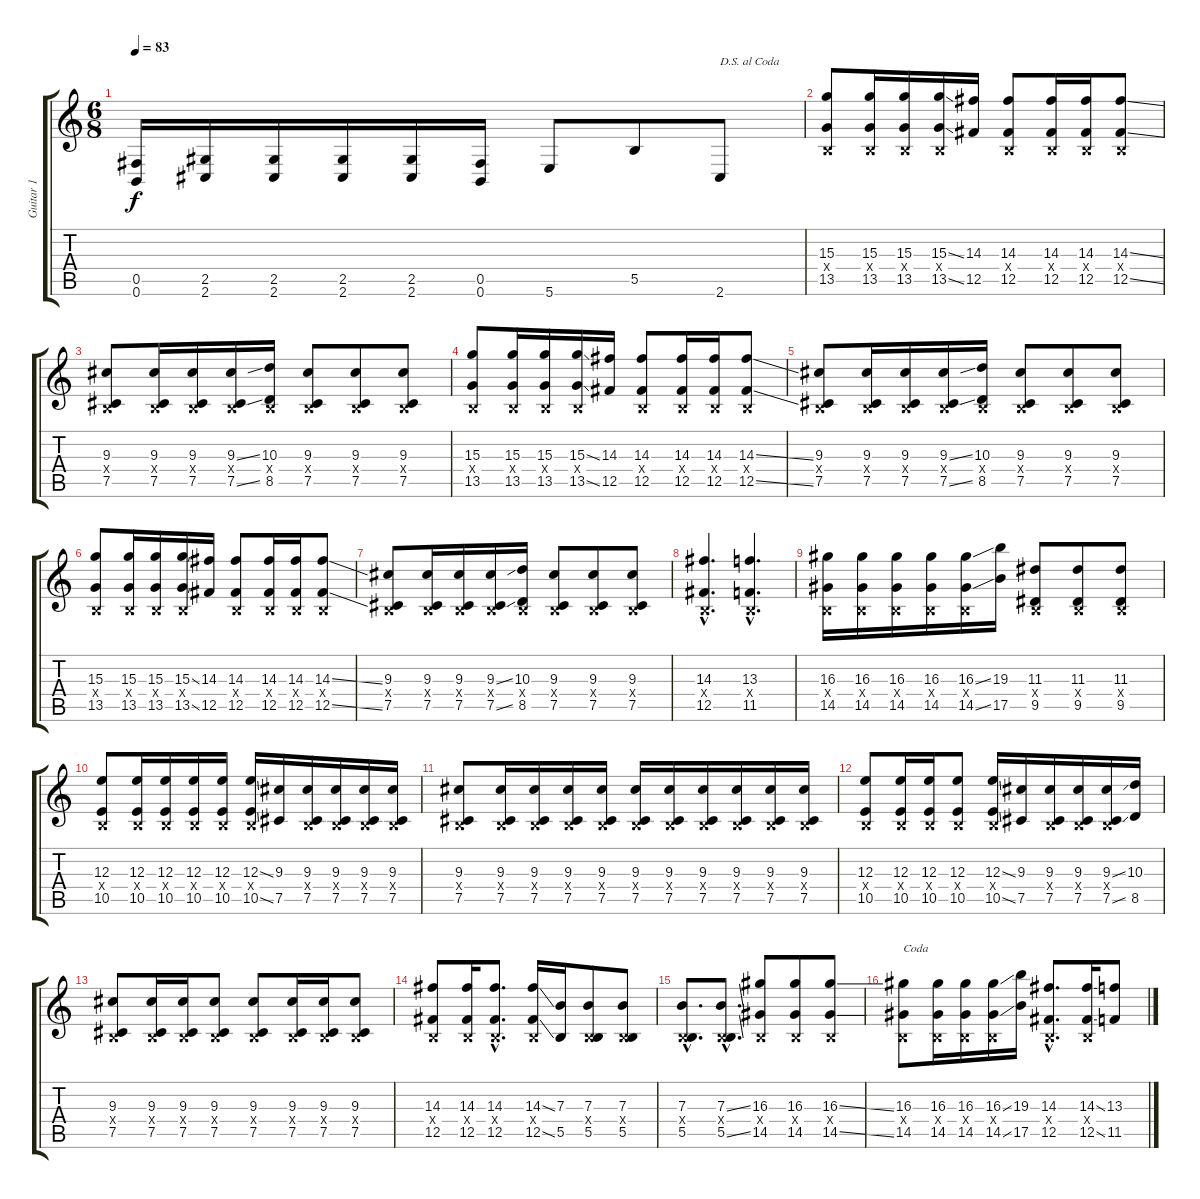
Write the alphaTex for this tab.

\track ("Guitar 1" "Guitar 1") {instrument overdrivenguitar}
\staff {score tabs}
\tuning (Db4 Ab3 E3 B2 Gb2 B1) {hide}
\ts (6 8)
\tempo 83
\clef g2
\ks c
(0.5 0.6).16{dy f} (2.5 2.6).16 (2.5 2.6).16 (2.5 2.6).16 (2.5 2.6).16 (0.5 0.6).16 5.6.8{instrument overdrivenguitar} 5.5.8 2.6.8{txt "D.S. al Coda"} |
(15.3 0.4{x} 13.5).8 (15.3 0.4{x} 13.5).16 (15.3 0.4{x} 13.5).16 (15.3{ss} 0.4{x} 13.5{ss}).16 (14.3 12.5).16 (14.3 0.4{x} 12.5).8 (14.3 0.4{x} 12.5).16 (14.3 0.4{x} 12.5).16 (14.3{ss} 0.4{x} 12.5{ss}).8 |
(9.3 0.4{x} 7.5).8 (9.3 0.4{x} 7.5).16 (9.3 0.4{x} 7.5).16 (9.3{ss} 0.4{x} 7.5{ss}).16 (10.3 0.4{x} 8.5).16 (9.3 0.4{x} 7.5).8 (9.3 0.4{x} 7.5).8 (9.3 0.4{x} 7.5).8 |
(15.3 0.4{x} 13.5).8 (15.3 0.4{x} 13.5).16 (15.3 0.4{x} 13.5).16 (15.3{ss} 0.4{x} 13.5{ss}).16 (14.3 12.5).16 (14.3 0.4{x} 12.5).8 (14.3 0.4{x} 12.5).16 (14.3 0.4{x} 12.5).16 (14.3{ss} 0.4{x} 12.5{ss}).8 |
(9.3 0.4{x} 7.5).8 (9.3 0.4{x} 7.5).16 (9.3 0.4{x} 7.5).16 (9.3{ss} 0.4{x} 7.5{ss}).16 (10.3 0.4{x} 8.5).16 (9.3 0.4{x} 7.5).8 (9.3 0.4{x} 7.5).8 (9.3 0.4{x} 7.5).8 |
(15.3 0.4{x} 13.5).8 (15.3 0.4{x} 13.5).16 (15.3 0.4{x} 13.5).16 (15.3{ss} 0.4{x} 13.5{ss}).16 (14.3 12.5).16 (14.3 0.4{x} 12.5).8 (14.3 0.4{x} 12.5).16 (14.3 0.4{x} 12.5).16 (14.3{ss} 0.4{x} 12.5{ss}).8 |
(9.3 0.4{x} 7.5).8 (9.3 0.4{x} 7.5).16 (9.3 0.4{x} 7.5).16 (9.3{ss} 0.4{x} 7.5{ss}).16 (10.3 0.4{x} 8.5).16 (9.3 0.4{x} 7.5).8 (9.3 0.4{x} 7.5).8 (9.3 0.4{x} 7.5).8 |
(14.3{hac} 0.4{hac x} 12.5{hac}).4{d} (13.3{hac} 0.4{hac x} 11.5{hac}).4{d} |
(16.3 0.4{x} 14.5).16 (16.3 0.4{x} 14.5).16 (16.3 0.4{x} 14.5).16 (16.3 0.4{x} 14.5).16 (16.3{ss} 0.4{x} 14.5{ss}).16 (19.3 17.5).16 (11.3 0.4{x} 9.5).8 (11.3 0.4{x} 9.5).8 (11.3 0.4{x} 9.5).8 |
(12.3 0.4{x} 10.5).8 (12.3 0.4{x} 10.5).16 (12.3 0.4{x} 10.5).16 (12.3 0.4{x} 10.5).16 (12.3 0.4{x} 10.5).16 (12.3{ss} 0.4{x} 10.5{ss}).16 (9.3 7.5).16 (9.3 0.4{x} 7.5).16 (9.3 0.4{x} 7.5).16 (9.3 0.4{x} 7.5).16 (9.3 0.4{x} 7.5).16 |
(9.3 0.4{x} 7.5).8 (9.3 0.4{x} 7.5).16 (9.3 0.4{x} 7.5).16 (9.3 0.4{x} 7.5).16 (9.3 0.4{x} 7.5).16 (9.3 0.4{x} 7.5).16 (9.3 0.4{x} 7.5).16 (9.3 0.4{x} 7.5).16 (9.3 0.4{x} 7.5).16 (9.3 0.4{x} 7.5).16 (9.3 0.4{x} 7.5).16 |
(12.3 0.4{x} 10.5).8 (12.3 0.4{x} 10.5).16 (12.3 0.4{x} 10.5).16 (12.3 0.4{x} 10.5).8 (12.3{ss} 0.4{x} 10.5{ss}).16 (9.3 7.5).16 (9.3 0.4{x} 7.5).16 (9.3 0.4{x} 7.5).16 (9.3{ss} 0.4{x} 7.5{ss}).16 (10.3 8.5).16 |
(9.3 0.4{x} 7.5).8 (9.3 0.4{x} 7.5).16 (9.3 0.4{x} 7.5).16 (9.3 0.4{x} 7.5).8 (9.3 0.4{x} 7.5).8 (9.3 0.4{x} 7.5).16 (9.3 0.4{x} 7.5).16 (9.3 0.4{x} 7.5).8 |
(14.3 0.4{x} 12.5).8 (14.3 0.4{x} 12.5).16 (14.3{hac} 0.4{hac x} 12.5{hac}).8{d} (14.3{ss} 0.4{x} 12.5{ss}).16 (7.3 5.5).16 (7.3 0.4{x} 5.5).8 (7.3 0.4{x} 5.5).8 |
(7.3{hac} 0.4{hac x} 5.5{hac}).8{d} (7.3{ss hac} 0.4{hac x} 5.5{ss hac}).8{d} (16.3 0.4{x} 14.5).8 (16.3 0.4{x} 14.5).8 (16.3{ss} 0.4{x} 14.5{ss}).8 |
(16.3 0.4{x} 14.5).8{txt "Coda"} (16.3 0.4{x} 14.5).16 (16.3 0.4{x} 14.5).16 (16.3{ss} 0.4{x} 14.5{ss}).16 (19.3 17.5).16 (14.3{hac} 0.4{hac x} 12.5{hac}).8{d} (14.3{ss} 0.4{x} 12.5{ss}).16 (13.3 11.5).8
